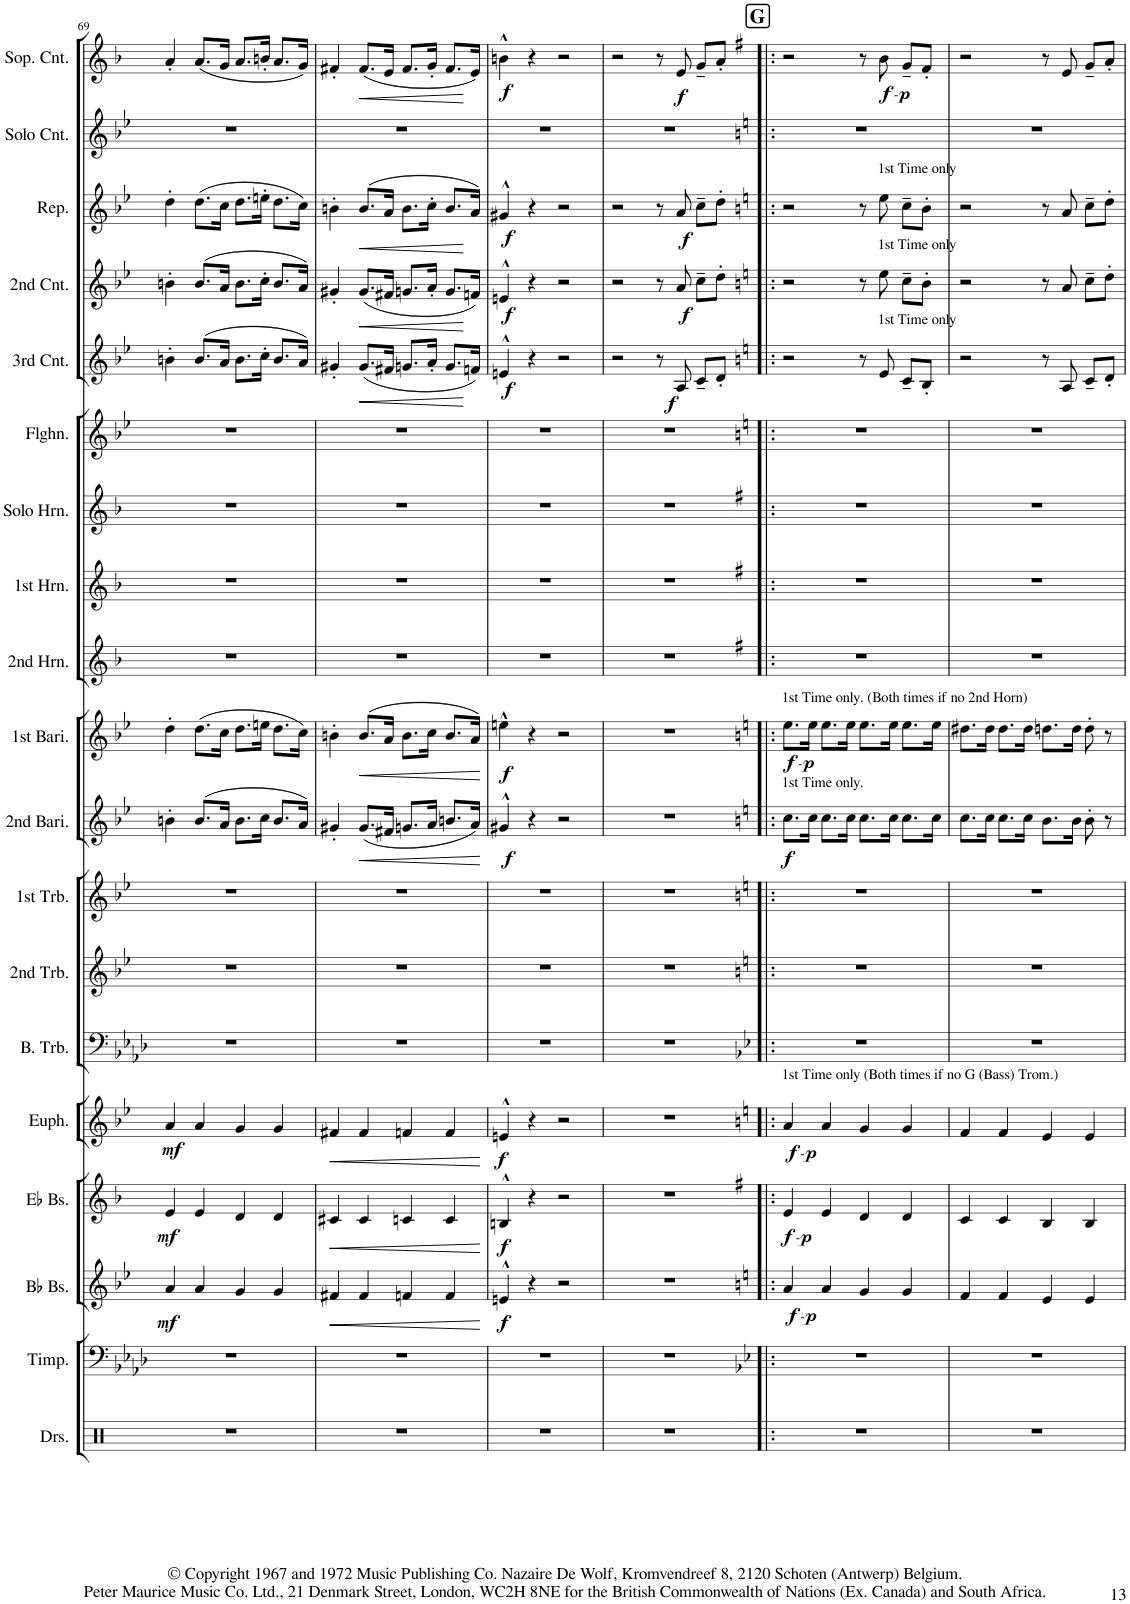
**kern	**kern	**kern	**dynam	**kern	**dynam	**kern	**dynam	**kern	**kern	**kern	**kern	**dynam	**kern	**dynam	**kern	**kern	**kern	**kern	**kern	**dynam	**kern	**dynam	**kern	**dynam	**kern	**kern	**dynam
*part19	*part18	*part17	*part17	*part16	*part16	*part15	*part15	*part14	*part13	*part12	*part11	*part11	*part10	*part10	*part9	*part8	*part7	*part6	*part5	*part5	*part4	*part4	*part3	*part3	*part2	*part1	*part1
*staff19	*staff18	*staff17	*staff17	*staff16	*staff16	*staff15	*staff15	*staff14	*staff13	*staff12	*staff11	*staff11	*staff10	*staff10	*staff9	*staff8	*staff7	*staff6	*staff5	*staff5	*staff4	*staff4	*staff3	*staff3	*staff2	*staff1	*staff1
*I"Drumset	*I"Timpani	*I"Bb Bass	*	*I"Eb Bass	*	*I"Euphonium	*	*I"Bass Trombone	*I"2nd Trombone	*I"1st Trombone	*I"2nd Baritone	*	*I"1st Baritone	*	*I"2nd Horn	*I"1st Horn	*I"Solo Horn	*I"Flugelhorn	*I"3rd Cornet	*	*I"2nd Cornet	*	*I"Repiano	*	*I"Solo Cornet	*I"Soprano Cornet	*
*I'Drs.	*I'Timp.	*I'Bb Bs.	*	*I'Eb Bs.	*	*I'Euph.	*	*I'B. Trb.	*I'2nd Trb.	*I'1st Trb.	*I'2nd Bari.	*	*I'1st Bari.	*	*I'2nd Hrn.	*I'1st Hrn.	*I'Solo Hrn.	*I'Flghn.	*I'3rd Cnt.	*	*I'2nd Cnt.	*	*I'Rep.	*	*I'Solo Cnt.	*I'Sop. Cnt.	*
!!LO:PB:g=z
*clefX	*clefF4	*clefG2	*	*clefG2	*	*clefG2	*	*clefF4	*clefG2	*clefG2	*clefG2	*	*clefG2	*	*clefG2	*clefG2	*clefG2	*clefG2	*clefG2	*	*clefG2	*	*clefG2	*	*clefG2	*clefG2	*
*	*	*Trd15c26	*	*Trd12c21	*	*Trd8c14	*	*Trd7c12	*Trd1c2	*Trd1c2	*Trd1c2	*	*Trd1c2	*	*Trd5c9	*Trd5c9	*Trd5c9	*Trd1c2	*Trd1c2	*	*Trd1c2	*	*Trd1c2	*	*Trd1c2	*Trd-2c-3	*
*k[]	*k[b-e-a-d-]	*k[b-e-]	*	*k[b-]	*	*k[b-e-]	*	*k[b-e-a-d-]	*k[b-e-]	*k[b-e-]	*k[b-e-]	*	*k[b-e-]	*	*k[b-]	*k[b-]	*k[b-]	*k[b-e-]	*k[b-e-]	*	*k[b-e-]	*	*k[b-e-]	*	*k[b-e-]	*k[b-]	*
*M2/2	*M2/2	*M2/2	*	*M2/2	*	*M2/2	*	*M2/2	*M2/2	*M2/2	*M2/2	*	*M2/2	*	*M2/2	*M2/2	*M2/2	*M2/2	*M2/2	*	*M2/2	*	*M2/2	*	*M2/2	*M2/2	*
*met(c|)	*met(c|)	*met(c|)	*	*met(c|)	*	*met(c|)	*	*met(c|)	*met(c|)	*met(c|)	*met(c|)	*	*met(c|)	*	*met(c|)	*met(c|)	*met(c|)	*met(c|)	*met(c|)	*	*met(c|)	*	*met(c|)	*	*met(c|)	*met(c|)	*
=69	=69	=69	=69	=69	=69	=69	=69	=69	=69	=69	=69	=69	=69	=69	=69	=69	=69	=69	=69	=69	=69	=69	=69	=69	=69	=69	=69
!	!	!	!LO:DY:b	!	!LO:DY:b	!	!LO:DY:b	!	!	!	!	!	!	!	!	!	!	!	!	!	!	!	!	!	!	!	!
1r	1r	4a/	mf	4e/	mf	4a/	mf	1r	1r	1r	4bn'\	.	4dd'\	.	1r	1r	1r	1r	4bn'\	.	4bn'\	.	4dd'\	.	1r	4a'/	.
.	.	4a/	.	4e/	.	4a/	.	.	.	.	(8.b/L	.	(8.dd\L	.	.	.	.	.	(8.b/L	.	(8.b/L	.	(8.dd\L	.	.	(8.a/L	.
.	.	.	.	.	.	.	.	.	.	.	16a/Jk	.	16cc\Jk	.	.	.	.	.	16a/Jk	.	16a/Jk	.	16cc\Jk	.	.	16g/Jk	.
.	.	4g/	.	4d/	.	4g/	.	.	.	.	8.b\L	.	8.dd\L	.	.	.	.	.	8.b\L	.	8.b\L	.	8.dd\L	.	.	8.a/L	.
.	.	.	.	.	.	.	.	.	.	.	16cc\Jk	.	16een\Jk	.	.	.	.	.	16cc'\Jk	.	16cc'\Jk	.	16een'\Jk	.	.	16bn'/Jk	.
.	.	4g/	.	4d/	.	4g/	.	.	.	.	8.b/L	.	8.dd\L	.	.	.	.	.	8.b/L	.	8.b/L	.	8.dd\L	.	.	8.a/L	.
.	.	.	.	.	.	.	.	.	.	.	16a/Jk)	.	16cc\Jk)	.	.	.	.	.	16a/Jk)	.	16a/Jk)	.	16cc\Jk)	.	.	16g/Jk)	.
=70	=70	=70	=70	=70	=70	=70	=70	=70	=70	=70	=70	=70	=70	=70	=70	=70	=70	=70	=70	=70	=70	=70	=70	=70	=70	=70	=70
!	!	!	!LO:HP:b	!	!LO:HP:b	!	!LO:HP:b	!	!	!	!	!	!	!	!	!	!	!	!	!	!	!	!	!	!	!	!
1r	1r	4f#X/	<	4c#X/	<	4f#X/	<	1r	1r	1r	4g#X'/	.	4bn'\	.	1r	1r	1r	1r	4g#X'/	.	4g#X'/	.	4bn'\	.	1r	4f#X'/	.
!	!	!	!	!	!	!	!	!	!	!	!	!LO:HP:b	!	!LO:HP:b	!	!	!	!	!	!LO:HP:b	!	!LO:HP:b	!	!LO:HP:b	!	!	!LO:HP:b
.	.	4f#/	.	4c#/	.	4f#/	.	.	.	.	(8.g#/L	<	(8.b/L	<	.	.	.	.	(8.g#/L	<	(8.g#/L	<	(8.b/L	<	.	(8.f#/L	<
.	.	.	.	.	.	.	.	.	.	.	16f#X/Jk	.	16a/Jk	.	.	.	.	.	16f#X/Jk	.	16f#X/Jk	.	16a/Jk	.	.	16e/Jk	.
.	.	4fn/	.	4cn/	.	4fn/	.	.	.	.	8.gn/L	.	8.b\L	.	.	.	.	.	8.gn/L	.	8.gn/L	.	8.b\L	.	.	8.f#/L	.
.	.	.	.	.	.	.	.	.	.	.	16a/Jk	.	16cc\Jk	.	.	.	.	.	16a'/Jk	.	16a'/Jk	.	16cc'\Jk	.	.	16g'/Jk	.
.	.	4f/	.	4c/	.	4f/	.	.	.	.	8.bn/L	.	8.b/L	.	.	.	.	.	8.g/L	.	8.g/L	.	8.b/L	.	.	8.f#/L	.
.	.	.	.	.	.	.	.	.	.	.	16a/Jk)	.	16a/Jk)	.	.	.	.	.	16fn/Jk)	[	16fn/Jk)	[	16a/Jk)	[	.	16e/Jk)	[
.	.	.	[	.	[	.	[	.	.	.	.	[	.	[	.	.	.	.	.	.	.	.	.	.	.	.	.
=71	=71	=71	=71	=71	=71	=71	=71	=71	=71	=71	=71	=71	=71	=71	=71	=71	=71	=71	=71	=71	=71	=71	=71	=71	=71	=71	=71
!	!	!	!LO:DY:b	!	!LO:DY:b	!	!LO:DY:b	!	!	!	!	!LO:DY:b	!	!LO:DY:b	!	!	!	!	!	!LO:DY:b	!	!LO:DY:b	!	!LO:DY:b	!	!	!LO:DY:b
1r	1r	4en^^/	f	4Bn^^/	f	4en^^/	f	1r	1r	1r	4g#X^^/	f	4een^^\	f	1r	1r	1r	1r	4en^^/	f	4en^^/	f	4g#X^^/	f	1r	4bn^^\	f
.	.	4r	.	4r	.	4r	.	.	.	.	4r	.	4r	.	.	.	.	.	4r	.	4r	.	4r	.	.	4r	.
.	.	2r	.	2r	.	2r	.	.	.	.	2r	.	2r	.	.	.	.	.	2r	.	2r	.	2r	.	.	2r	.
=72	=72	=72	=72	=72	=72	=72	=72	=72	=72	=72	=72	=72	=72	=72	=72	=72	=72	=72	=72	=72	=72	=72	=72	=72	=72	=72	=72
1r	1r	1r	.	1r	.	1r	.	1r	1r	1r	1r	.	1r	.	1r	1r	1r	1r	2r	.	2r	.	2r	.	1r	2r	.
.	.	.	.	.	.	.	.	.	.	.	.	.	.	.	.	.	.	.	8r	.	8r	.	8r	.	.	8r	.
!	!	!	!	!	!	!	!	!	!	!	!	!	!	!	!	!	!	!	!	!LO:DY:b	!	!LO:DY:b	!	!LO:DY:b	!	!	!LO:DY:b
.	.	.	.	.	.	.	.	.	.	.	.	.	.	.	.	.	.	.	8A/	f	8a/	f	8a/	f	.	8e/	f
.	.	.	.	.	.	.	.	.	.	.	.	.	.	.	.	.	.	.	8c~/L	.	8cc~\L	.	8cc~\L	.	.	8g~/L	.
.	.	.	.	.	.	.	.	.	.	.	.	.	.	.	.	.	.	.	8d'/J	.	8dd'\J	.	8dd'\J	.	.	8a'/J	.
!!LO:REH:place=s1:a:B:cj:fs=14:t=G
=73!|:	=73!|:	=73!|:	=73!|:	=73!|:	=73!|:	=73!|:	=73!|:	=73!|:	=73!|:	=73!|:	=73!|:	=73!|:	=73!|:	=73!|:	=73!|:	=73!|:	=73!|:	=73!|:	=73!|:	=73!|:	=73!|:	=73!|:	=73!|:	=73!|:	=73!|:	=73!|:	=73!|:
*	*k[b-e-]	*k[]	*	*k[f#]	*	*k[]	*	*k[b-e-]	*k[]	*k[]	*k[]	*	*k[]	*	*k[f#]	*k[f#]	*k[f#]	*k[]	*k[]	*	*k[]	*	*k[]	*	*k[]	*k[f#]	*
!	!	!	!	!	!	!	!	!	!	!	!	!	!LO:TX:a:t=1st Time only. (Both times if no 2nd Horn)	!	!	!	!	!	!	!	!	!	!	!	!	!	!
!	!	!	!	!	!	!	!	!	!	!	!LO:TX:a:t=1st Time only.	!	!	!	!	!	!	!	!	!	!	!	!	!	!	!	!
!	!	!	!	!	!	!LO:TX:a:t=1st Time only (Both times if no G (Bass) Trom.)	!	!	!	!	!	!	!	!	!	!	!	!	!	!	!	!	!	!	!	!	!
!	!	!	!LO:DY:b	!	!	!	!	!	!	!	!	!	!	!	!	!	!	!	!	!	!	!	!	!	!	!	!
!	!	!	!LO:DY:n=1:b	!	!	!	!	!	!	!	!	!	!	!	!	!	!	!	!	!	!	!	!	!	!	!	!
!	!	!	!LO:DY:n=2:b	!	!LO:DY:b	!	!	!	!	!	!	!	!	!	!	!	!	!	!	!	!	!	!	!	!	!	!
!	!	!	!	!	!LO:DY:n=1:b	!	!	!	!	!	!	!	!	!	!	!	!	!	!	!	!	!	!	!	!	!	!
!	!	!	!	!	!LO:DY:n=2:b	!	!LO:DY:b	!	!	!	!	!	!	!	!	!	!	!	!	!	!	!	!	!	!	!	!
!	!	!	!	!	!	!	!LO:DY:n=1:b	!	!	!	!	!	!	!	!	!	!	!	!	!	!	!	!	!	!	!	!
!	!	!	!	!	!	!	!LO:DY:n=2:b	!	!	!	!	!LO:DY:b	!	!LO:DY:b	!	!	!	!	!	!	!	!	!	!	!	!	!
!	!	!	!	!	!	!	!	!	!	!	!	!	!	!LO:DY:n=1:b	!	!	!	!	!	!	!	!	!	!	!	!	!
!	!	!	!	!	!	!	!	!	!	!	!	!	!	!LO:DY:n=2:b	!	!	!	!	!	!	!	!	!	!	!	!	!
1r	1r	4a/	f other-dynamics p	4e/	f other-dynamics p	4a/	f other-dynamics p	1r	1r	1r	8.cc\L	f	8.ee\L	f other-dynamics p	1r	1r	1r	1r	2r	.	2r	.	2r	.	1r	2r	.
.	.	.	.	.	.	.	.	.	.	.	16cc\Jk	.	16ee\Jk	.	.	.	.	.	.	.	.	.	.	.	.	.	.
.	.	4a/	.	4e/	.	4a/	.	.	.	.	8.cc\L	.	8.ee\L	.	.	.	.	.	.	.	.	.	.	.	.	.	.
.	.	.	.	.	.	.	.	.	.	.	16cc\Jk	.	16ee\Jk	.	.	.	.	.	.	.	.	.	.	.	.	.	.
.	.	4g/	.	4d/	.	4g/	.	.	.	.	8.cc\L	.	8.ee\L	.	.	.	.	.	8r	.	8r	.	8r	.	.	8r	.
!	!	!	!	!	!	!	!	!	!	!	!	!	!	!	!	!	!	!	!	!	!	!	!LO:TX:a:t=1st Time only	!	!	!	!
!	!	!	!	!	!	!	!	!	!	!	!	!	!	!	!	!	!	!	!	!	!LO:TX:a:t=1st Time only	!	!	!	!	!	!
!	!	!	!	!	!	!	!	!	!	!	!	!	!	!	!	!	!	!	!LO:TX:a:t=1st Time only	!	!	!	!	!	!	!	!
!	!	!	!	!	!	!	!	!	!	!	!	!	!	!	!	!	!	!	!	!	!	!	!	!	!	!	!LO:DY:b
!	!	!	!	!	!	!	!	!	!	!	!	!	!	!	!	!	!	!	!	!	!	!	!	!	!	!	!LO:DY:n=1:b
!	!	!	!	!	!	!	!	!	!	!	!	!	!	!	!	!	!	!	!	!	!	!	!	!	!	!	!LO:DY:n=2:b
.	.	.	.	.	.	.	.	.	.	.	.	.	.	.	.	.	.	.	8e/	.	8ee\	.	8ee\	.	.	8b\	f other-dynamics p
.	.	.	.	.	.	.	.	.	.	.	16cc\Jk	.	16ee\Jk	.	.	.	.	.	.	.	.	.	.	.	.	.	.
.	.	4g/	.	4d/	.	4g/	.	.	.	.	8.cc\L	.	8.ee\L	.	.	.	.	.	8c~/L	.	8cc~\L	.	8cc~\L	.	.	8g~/L	.
.	.	.	.	.	.	.	.	.	.	.	.	.	.	.	.	.	.	.	8B'/J	.	8b'\J	.	8b'\J	.	.	8f#'/J	.
.	.	.	.	.	.	.	.	.	.	.	16cc\Jk	.	16ee\Jk	.	.	.	.	.	.	.	.	.	.	.	.	.	.
=74	=74	=74	=74	=74	=74	=74	=74	=74	=74	=74	=74	=74	=74	=74	=74	=74	=74	=74	=74	=74	=74	=74	=74	=74	=74	=74	=74
1r	1r	4f/	.	4c/	.	4f/	.	1r	1r	1r	8.cc\L	.	8.dd#X\L	.	1r	1r	1r	1r	2r	.	2r	.	2r	.	1r	2r	.
.	.	.	.	.	.	.	.	.	.	.	16cc\Jk	.	16dd#\Jk	.	.	.	.	.	.	.	.	.	.	.	.	.	.
.	.	4f/	.	4c/	.	4f/	.	.	.	.	8.cc\L	.	8.dd#\L	.	.	.	.	.	.	.	.	.	.	.	.	.	.
.	.	.	.	.	.	.	.	.	.	.	16cc\Jk	.	16dd#\Jk	.	.	.	.	.	.	.	.	.	.	.	.	.	.
.	.	4e/	.	4B/	.	4e/	.	.	.	.	8.b\L	.	8.ddn\L	.	.	.	.	.	8r	.	8r	.	8r	.	.	8r	.
.	.	.	.	.	.	.	.	.	.	.	.	.	.	.	.	.	.	.	8A/	.	8a/	.	8a/	.	.	8e/	.
.	.	.	.	.	.	.	.	.	.	.	16b\Jk	.	16dd\Jk	.	.	.	.	.	.	.	.	.	.	.	.	.	.
.	.	4e/	.	4B/	.	4e/	.	.	.	.	8b'\	.	8dd'\	.	.	.	.	.	8c~/L	.	8cc~\L	.	8cc~\L	.	.	8g~/L	.
.	.	.	.	.	.	.	.	.	.	.	8r	.	8r	.	.	.	.	.	8d'/J	.	8dd'\J	.	8dd'\J	.	.	8a'/J	.
=	=	=	=	=	=	=	=	=	=	=	=	=	=	=	=	=	=	=	=	=	=	=	=	=	=	=	=
*-	*-	*-	*-	*-	*-	*-	*-	*-	*-	*-	*-	*-	*-	*-	*-	*-	*-	*-	*-	*-	*-	*-	*-	*-	*-	*-	*-
